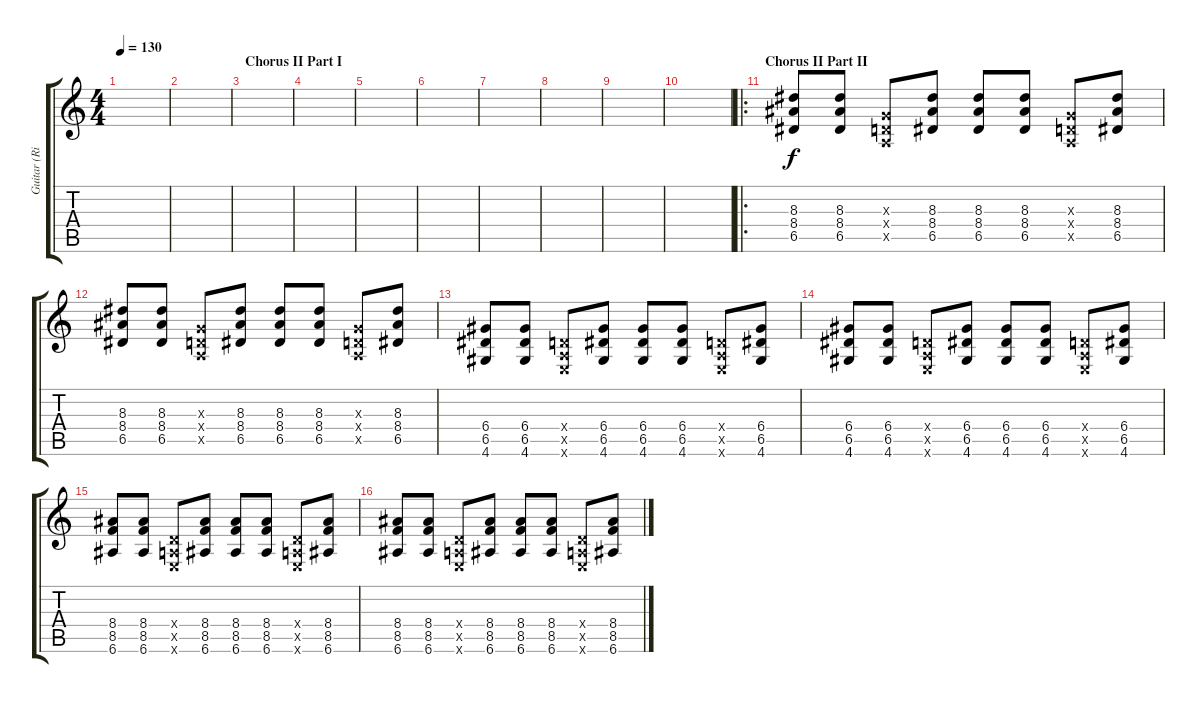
\track ("Guitar (Right)" "Guitar (Ri") {instrument overdrivenguitar}
\staff {score tabs}
\tuning (E4 B3 G3 D3 A2 E2) {hide}
\ts (4 4)
\tempo 130
\clef g2
\ks c
|
|
\section ("" "Chorus II Part I")
|
|
|
|
|
|
|
|
\ro
\section ("" "Chorus II Part II")
(8.3 8.4 6.5).8 (8.3 8.4 6.5).8 (0.3{x} 0.4{x} 0.5{x}).8 (8.3 8.4 6.5).8 (8.3 8.4 6.5).8 (8.3 8.4 6.5).8 (0.3{x} 0.4{x} 0.5{x}).8 (8.3 8.4 6.5).8 |
(8.3 8.4 6.5).8 (8.3 8.4 6.5).8 (0.3{x} 0.4{x} 0.5{x}).8 (8.3 8.4 6.5).8 (8.3 8.4 6.5).8 (8.3 8.4 6.5).8 (0.3{x} 0.4{x} 0.5{x}).8 (8.3 8.4 6.5).8 |
(6.4 6.5 4.6).8 (6.4 6.5 4.6).8 (0.4{x} 0.5{x} 0.6{x}).8 (6.4 6.5 4.6).8 (6.4 6.5 4.6).8 (6.4 6.5 4.6).8 (0.4{x} 0.5{x} 0.6{x}).8 (6.4 6.5 4.6).8 |
(6.4 6.5 4.6).8 (6.4 6.5 4.6).8 (0.4{x} 0.5{x} 0.6{x}).8 (6.4 6.5 4.6).8 (6.4 6.5 4.6).8 (6.4 6.5 4.6).8 (0.4{x} 0.5{x} 0.6{x}).8 (6.4 6.5 4.6).8 |
(8.4 8.5 6.6).8 (8.4 8.5 6.6).8 (0.4{x} 0.5{x} 0.6{x}).8 (8.4 8.5 6.6).8 (8.4 8.5 6.6).8 (8.4 8.5 6.6).8 (0.4{x} 0.5{x} 0.6{x}).8 (8.4 8.5 6.6).8 |
(8.4 8.5 6.6).8 (8.4 8.5 6.6).8 (0.4{x} 0.5{x} 0.6{x}).8 (8.4 8.5 6.6).8 (8.4 8.5 6.6).8 (8.4 8.5 6.6).8 (0.4{x} 0.5{x} 0.6{x}).8 (8.4 8.5 6.6).8
